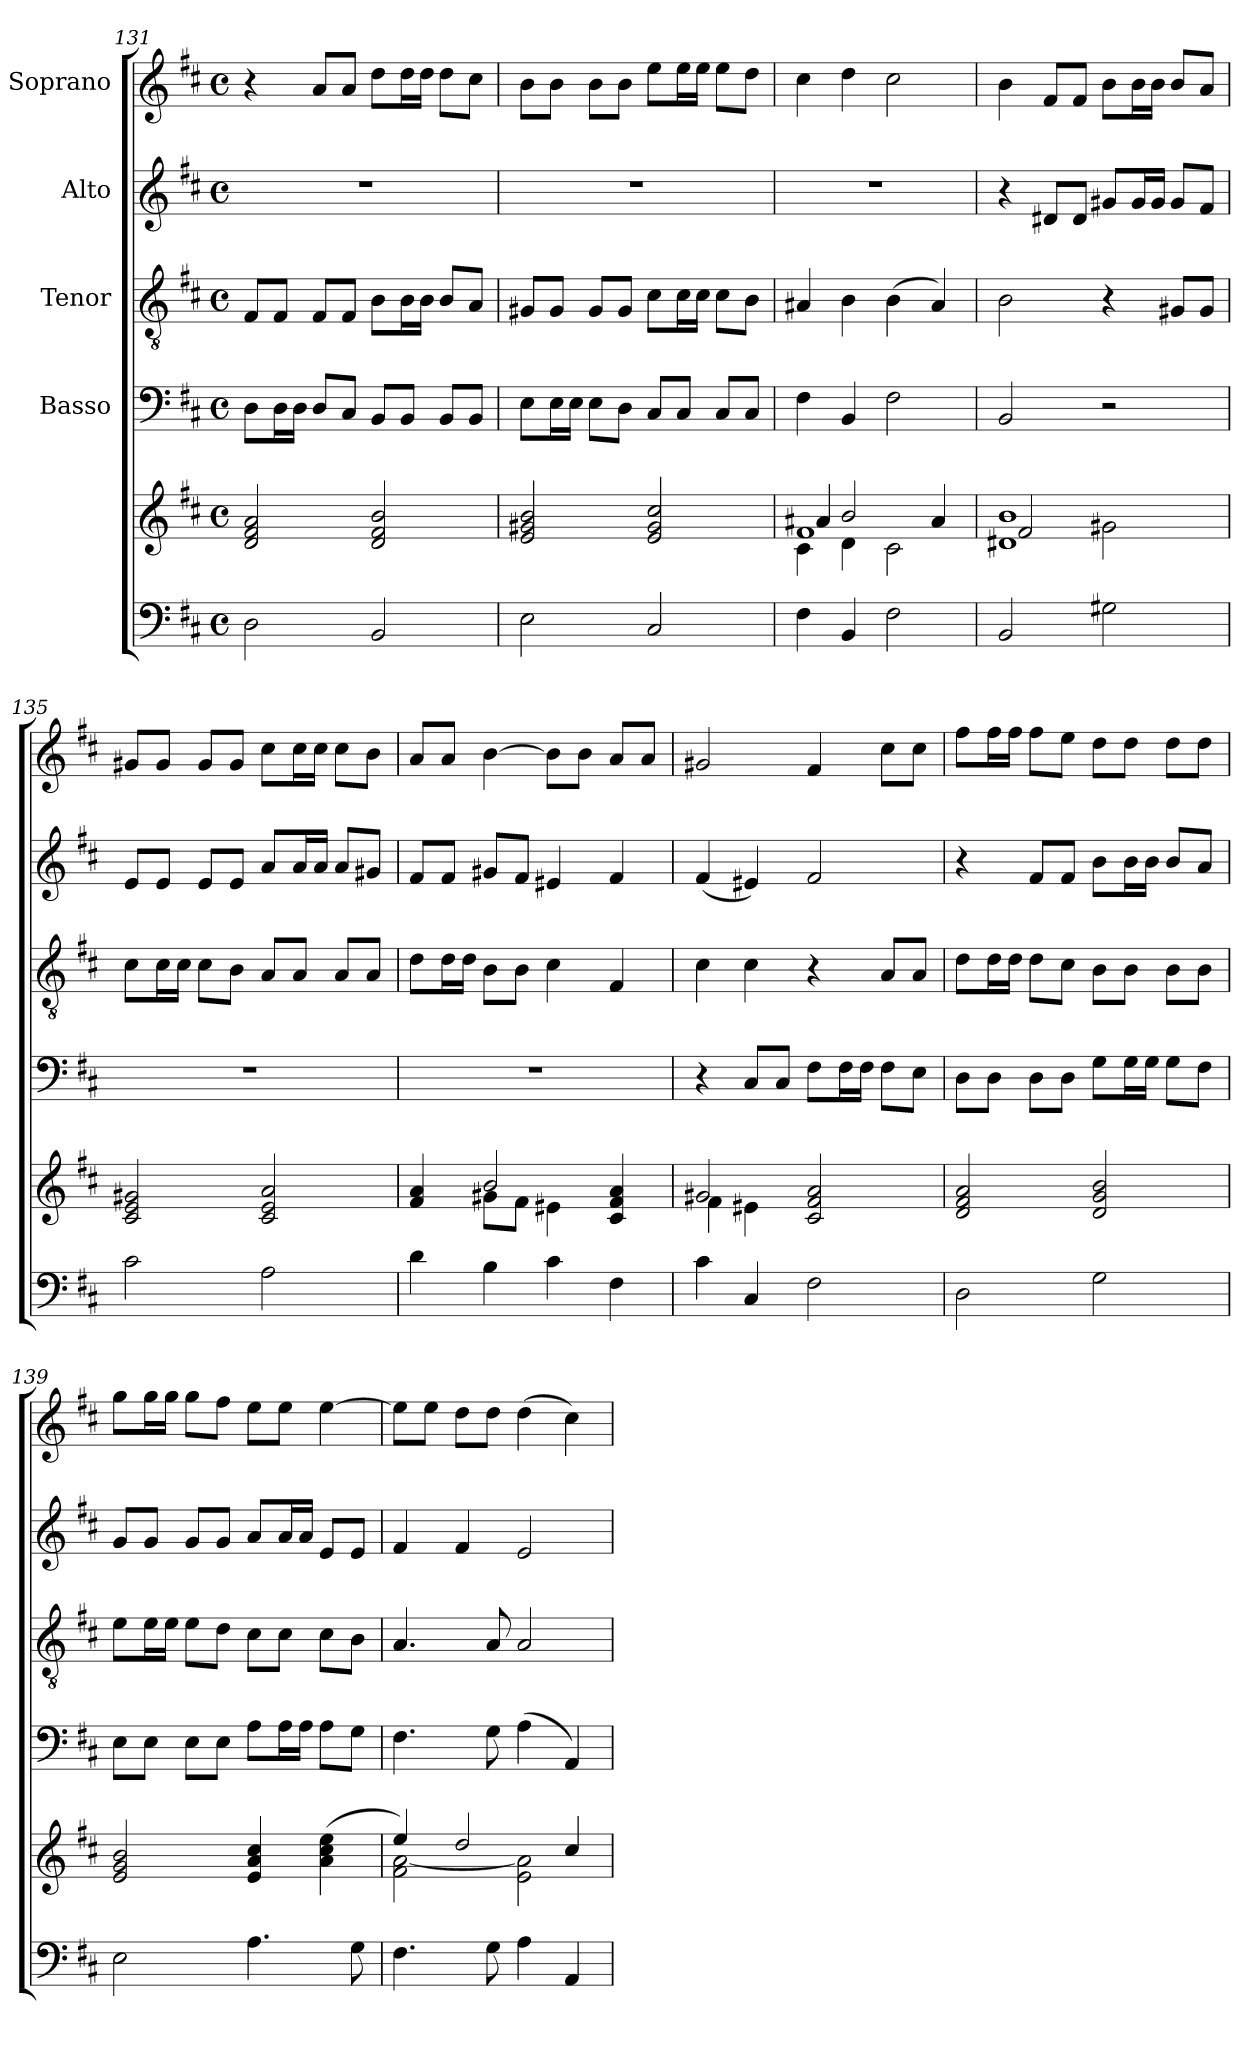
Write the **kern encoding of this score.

**kern	**kern	**kern	**kern	**kern	**kern
*part5	*part5	*part4	*part3	*part2	*part1
*staff6	*staff5	*staff4	*staff3	*staff2	*staff1
*	*	*I"Basso	*I"Tenor	*I"Alto	*I"Soprano
*clefF4	*clefG2	*clefF4	*clefGv2	*clefG2	*clefG2
*k[f#c#]	*k[f#c#]	*k[f#c#]	*k[f#c#]	*k[f#c#]	*k[f#c#]
*D:	*D:	*D:	*D:	*D:	*D:
*M4/4	*M4/4	*M4/4	*M4/4	*M4/4	*M4/4
*met(c)	*met(c)	*met(c)	*met(c)	*met(c)	*met(c)
=131	=131	=131	=131	=131	=131
2D\	2d/ 2f#/ 2a/	8D\L	8F#/L	1r	4r
.	.	16D\L	8F#/J	.	.
.	.	16D\JJ	.	.	.
.	.	8D/L	8F#/L	.	8a/L
.	.	8C#/J	8F#/J	.	8a/J
2BB/	2d/ 2f#/ 2b/	8BB/L	8B\L	.	8dd\L
.	.	8BB/J	16B\L	.	16dd\L
.	.	.	16B\JJ	.	16dd\JJ
.	.	8BB/L	8B/L	.	8dd\L
.	.	8BB/J	8A/J	.	8cc#\J
=132	=132	=132	=132	=132	=132
2E\	2e/ 2g#X/ 2b/	8E\L	8G#X/L	1r	8b\L
.	.	16E\L	8G#/J	.	8b\J
.	.	16E\JJ	.	.	.
.	.	8E\L	8G#/L	.	8b\L
.	.	8D\J	8G#/J	.	8b\J
2C#/	2e/ 2g#/ 2cc#/	8C#/L	8c#\L	.	8ee\L
.	.	8C#/J	16c#\L	.	16ee\L
.	.	.	16c#\JJ	.	16ee\JJ
.	.	8C#/L	8c#\L	.	8ee\L
.	.	8C#/J	8B\J	.	8dd\J
!!LO:PB:g=z
=133	=133	=133	=133	=133	=133
*	*^	*	*	*	*
*	*	*^	*	*	*	*
4F#\	1f#	4c#\	4a#X/	4F#\	4A#X/	1r	4cc#\
4BB/	.	2b/	4d\	4BB/	4B\	.	4dd\
2F#\	.	.	2c#\	2F#\	(>4B\	.	2cc#\
.	.	4a#/	.	.	4A#/)	.	.
*	*	*v	*v	*	*	*	*
=134	=134	=134	=134	=134	=134	=134
2BB/	1d#X 1b	2f#/	2BB/	2B\	4r	4b\
.	.	.	.	.	8d#X/L	8f#/L
.	.	.	.	.	8d#/J	8f#/J
2G#X\	.	2g#X\	2r	4r	8g#X/L	8b\L
.	.	.	.	.	16g#/L	16b\L
.	.	.	.	.	16g#/JJ	16b\JJ
.	.	.	.	8G#X/L	8g#/L	8b/L
.	.	.	.	8G#/J	8f#/J	8a/J
*	*v	*v	*	*	*	*
=135	=135	=135	=135	=135	=135
2c#\	2c#/ 2e/ 2g#X/	1r	8c#\L	8e/L	8g#X/L
.	.	.	16c#\L	8e/J	8g#/J
.	.	.	16c#\JJ	.	.
.	.	.	8c#\L	8e/L	8g#/L
.	.	.	8B\J	8e/J	8g#/J
2A\	2c#/ 2e/ 2a/	.	8A/L	8a/L	8cc#\L
.	.	.	8A/J	16a/L	16cc#\L
.	.	.	.	16a/JJ	16cc#\JJ
.	.	.	8A/L	8a/L	8cc#\L
.	.	.	8A/J	8g#X/J	8b\J
=136	=136	=136	=136	=136	=136
*	*^	*	*	*	*
4d\	4f#/ 4a/	4ryy	1r	8d\L	8f#/L	8a/L
.	.	.	.	16d\L	8f#/J	8a/J
.	.	.	.	16d\JJ	.	.
4B\	2b/	8g#X\L	.	8B\L	8g#X/L	[>4b\
.	.	8f#\J	.	8B\J	8f#/J	.
4c#\	.	4e#X\	.	4c#\	4e#X/	8b\L]
.	.	.	.	.	.	8b\J
4F#\	4c#/ 4f#/ 4a/	4ryy	.	4F#/	4f#/	8a/L
.	.	.	.	.	.	8a/J
!!LO:LB:g=z
=137	=137	=137	=137	=137	=137	=137
4c#\	2g#X/	4f#\	4r	4c#\	(<4f#/	2g#X/
4C#/	.	4e#X\	8C#/L	4c#\	4e#X/)	.
.	.	.	8C#/J	.	.	.
2F#\	2c#/ 2f#/ 2a/	2ryy	8F#\L	4r	2f#/	4f#/
.	.	.	16F#\L	.	.	.
.	.	.	16F#\JJ	.	.	.
.	.	.	8F#\L	8A/L	.	8cc#\L
.	.	.	8E\J	8A/J	.	8cc#\J
*	*v	*v	*	*	*	*
=138	=138	=138	=138	=138	=138
2D\	2d/ 2f#/ 2a/	8D\L	8d\L	4r	8ff#\L
.	.	8D\J	16d\L	.	16ff#\L
.	.	.	16d\JJ	.	16ff#\JJ
.	.	8D\L	8d\L	8f#/L	8ff#\L
.	.	8D\J	8c#\J	8f#/J	8ee\J
2G\	2d/ 2g/ 2b/	8G\L	8B\L	8b\L	8dd\L
.	.	16G\L	8B\J	16b\L	8dd\J
.	.	16G\JJ	.	16b\JJ	.
.	.	8G\L	8B\L	8b/L	8dd\L
.	.	8F#\J	8B\J	8a/J	8dd\J
=139	=139	=139	=139	=139	=139
2E\	2e/ 2g/ 2b/	8E\L	8e\L	8g/L	8gg\L
.	.	8E\J	16e\L	8g/J	16gg\L
.	.	.	16e\JJ	.	16gg\JJ
.	.	8E\L	8e\L	8g/L	8gg\L
.	.	8E\J	8d\J	8g/J	8ff#\J
4.A\	4e/ 4a/ 4cc#/	8A\L	8c#\L	8a/L	8ee\L
.	.	16A\L	8c#\J	16a/L	8ee\J
.	.	16A\JJ	.	16a/JJ	.
.	(>4a\ 4cc#\ 4ee\	8A\L	8c#\L	8e/L	[<4ee\
8G\	.	8G\J	8B\J	8e/J	.
!!LO:LB:g=z
=140	=140	=140	=140	=140	=140
*	*^	*	*	*	*
4.F#\	4ee/)	2f#\ [<2a\	4.F#\	4.A/	4f#/	8ee\L]
.	.	.	.	.	.	8ee\J
.	2dd/	.	.	.	4f#/	8dd\L
8G\	.	.	8G\	8A/	.	8dd\J
4A\	.	2e\ 2a\]	(>4A\	2A/	2e/	(>4dd\
4AA/	4cc#/	.	4AA/)	.	.	4cc#\)
*	*v	*v	*	*	*	*
=	=	=	=	=	=
*-	*-	*-	*-	*-	*-
